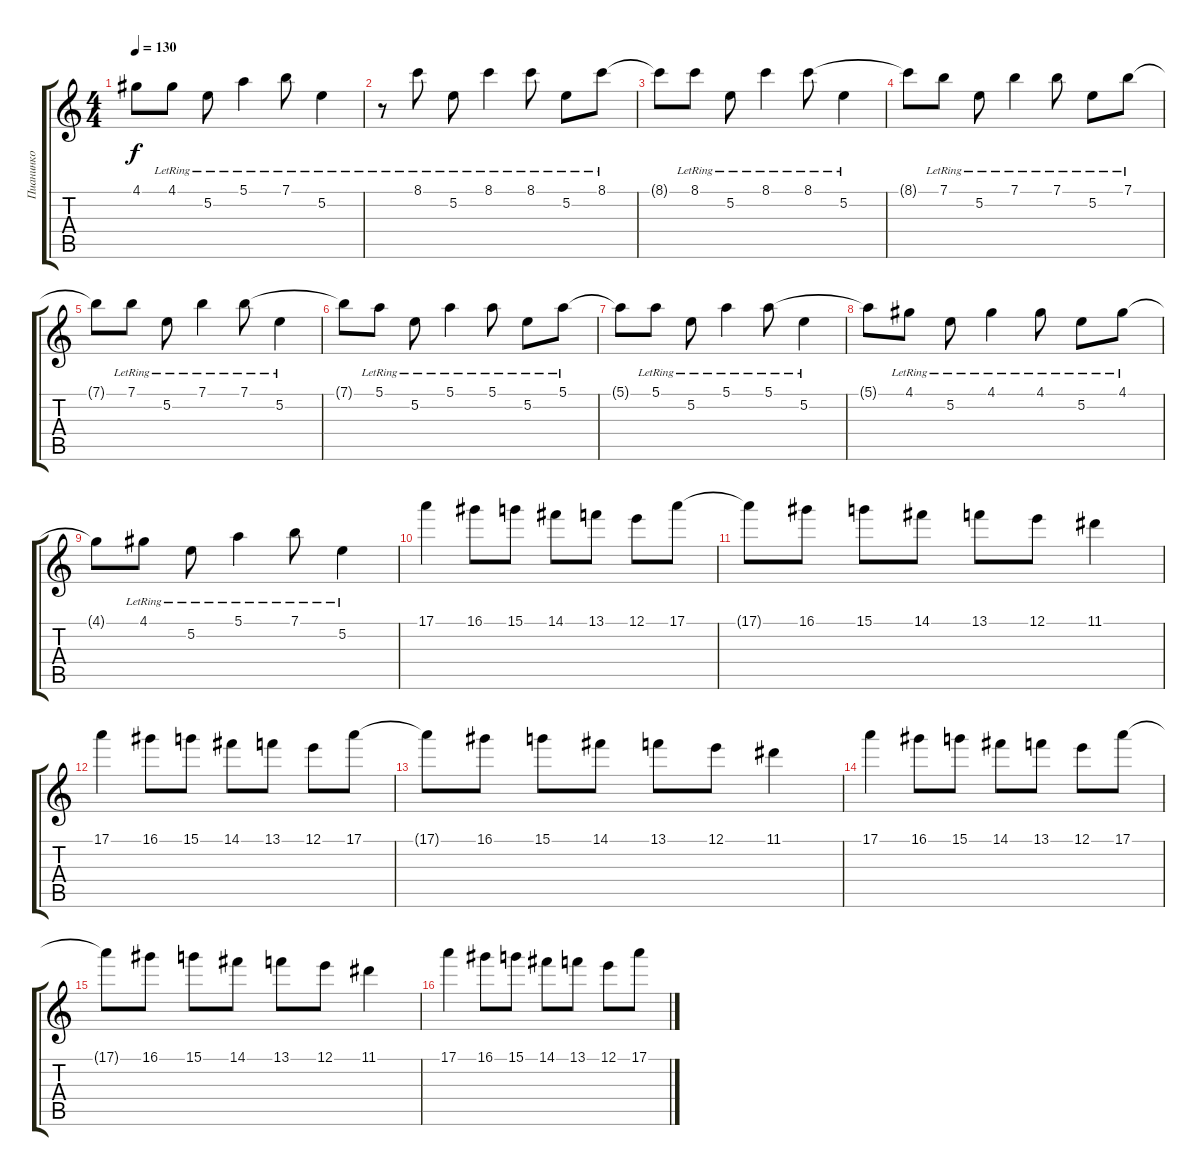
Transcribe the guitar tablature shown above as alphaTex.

\track ("Пианинко" "Пианинко") {instrument acousticguitarnylon}
\staff {score tabs}
\tuning (E4 B3 G3 D3 A2 E2) {hide}
\ts (4 4)
\tempo 130
\clef g2
\ks c
4.1{t}.8{dy f} 4.1{lr}.8 5.2{lr}.8 5.1{lr}.4 7.1{lr}.8 5.2{lr}.4 |
r.8 8.1{lr}.8 5.2{lr}.8 8.1{lr}.4 8.1{lr}.8 5.2{lr}.8 8.1{lr}.8 |
8.1{t}.8 8.1{lr}.8 5.2{lr}.8 8.1{lr}.4 8.1{lr}.8 5.2{lr}.4 |
8.1{t}.8 7.1{lr}.8 5.2{lr}.8 7.1{lr}.4 7.1{lr}.8 5.2{lr}.8 7.1{lr}.8 |
7.1{t}.8 7.1{lr}.8 5.2{lr}.8 7.1{lr}.4 7.1{lr}.8 5.2{lr}.4 |
7.1{t}.8 5.1{lr}.8 5.2{lr}.8 5.1{lr}.4 5.1{lr}.8 5.2{lr}.8 5.1{lr}.8 |
5.1{t}.8 5.1{lr}.8 5.2{lr}.8 5.1{lr}.4 5.1{lr}.8 5.2{lr}.4 |
5.1{t}.8 4.1{lr}.8 5.2{lr}.8 4.1{lr}.4 4.1{lr}.8 5.2{lr}.8 4.1{lr}.8 |
4.1{t}.8 4.1{lr}.8 5.2{lr}.8 5.1{lr}.4 7.1{lr}.8 5.2{lr}.4 |
17.1.4 16.1.8 15.1.8 14.1.8 13.1.8 12.1.8 17.1.8 |
17.1{t}.8 16.1.8 15.1.8 14.1.8 13.1.8 12.1.8 11.1.4 |
17.1.4 16.1.8 15.1.8 14.1.8 13.1.8 12.1.8 17.1.8 |
17.1{t}.8 16.1.8 15.1.8 14.1.8 13.1.8 12.1.8 11.1.4 |
17.1.4 16.1.8 15.1.8 14.1.8 13.1.8 12.1.8 17.1.8 |
17.1{t}.8 16.1.8 15.1.8 14.1.8 13.1.8 12.1.8 11.1.4 |
17.1.4 16.1.8 15.1.8 14.1.8 13.1.8 12.1.8 17.1.8
